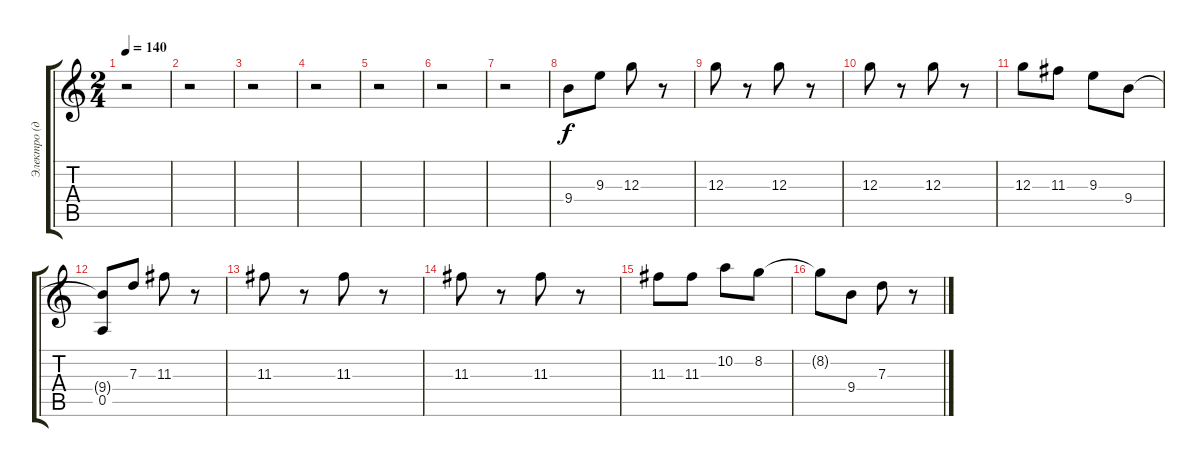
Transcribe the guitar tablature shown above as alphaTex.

\track ("Электро (дисторшн)" "Электро (д") {instrument distortionguitar}
\staff {score tabs}
\tuning (E4 B3 G3 D3 A2 E2) {hide}
\ts (2 4)
\tempo 140
\clef g2
\ks c
r.2{dy ff} |
r.2 |
r.2 |
r.2 |
r.2 |
r.2 |
r.2 |
9.4.8{dy f balance 8} 9.3.8 12.3.8 r.8 |
12.3.8 r.8 12.3.8 r.8 |
12.3.8 r.8 12.3.8 r.8 |
12.3.8 11.3.8 9.3.8 9.4.8 |
(9.4{t} 0.5).8 7.3.8 11.3.8 r.8 |
11.3.8 r.8 11.3.8 r.8 |
11.3.8 r.8 11.3.8 r.8 |
11.3.8 11.3.8 10.2.8 8.2.8 |
8.2{t}.8 9.4.8 7.3.8 r.8
